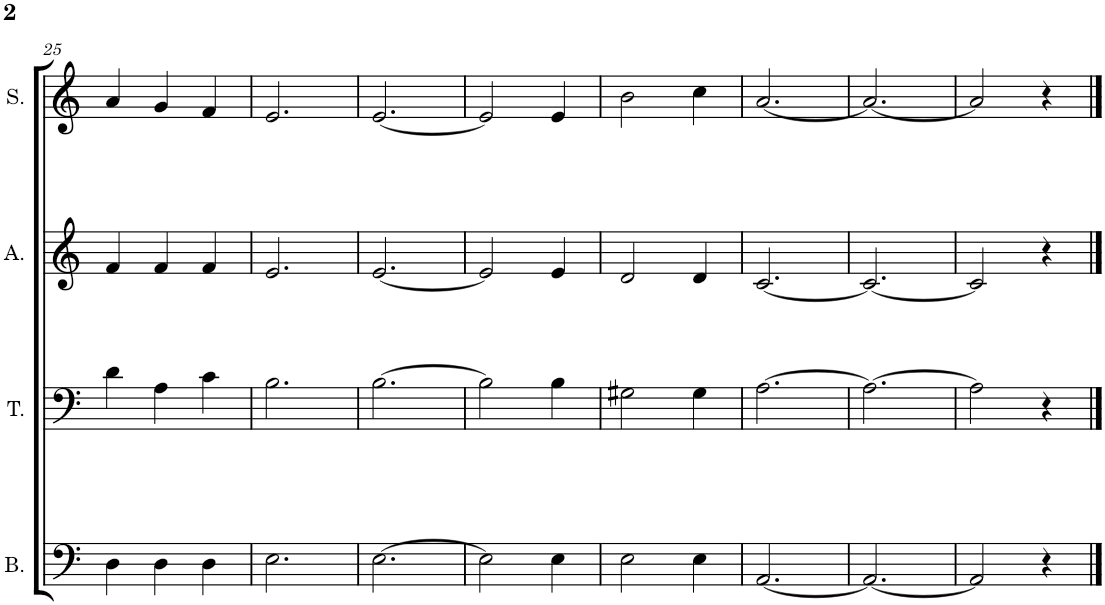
**kern	**kern	**kern	**kern
*part4	*part3	*part2	*part1
*staff4	*staff3	*staff2	*staff1
*I"Basse	*I"Tenor	*I"Alto	*I"Soprano
*I'B.	*I'T.	*I'A.	*I'S.
!!LO:PB:g=z
*clefF4	*clefF4	*clefG2	*clefG2
*k[]	*k[]	*k[]	*k[]
*M3/4	*M3/4	*M3/4	*M3/4
=25	=25	=25	=25
4D\	4d\	4f/	4a/
4D\	4A\	4f/	4g/
4D\	4c\	4f/	4f/
=26	=26	=26	=26
2.E\	2.B\	2.e/	2.e/
=27	=27	=27	=27
[2.E\	[2.B\	[2.e/	[2.e/
=28	=28	=28	=28
2E\]	2B\]	2e/]	2e/]
4E\	4B\	4e/	4e/
=29	=29	=29	=29
2E\	2G#X\	2d/	2b\
4E\	4G#\	4d/	4cc\
=30	=30	=30	=30
[2.AA/	[2.A\	[2.c/	[2.a/
=31	=31	=31	=31
2.AA/_	2.A\_	2.c/_	2.a/_
=32	=32	=32	=32
2AA/]	2A\]	2c/]	2a/]
4r	4r	4r	4r
==	==	==	==
*-	*-	*-	*-
